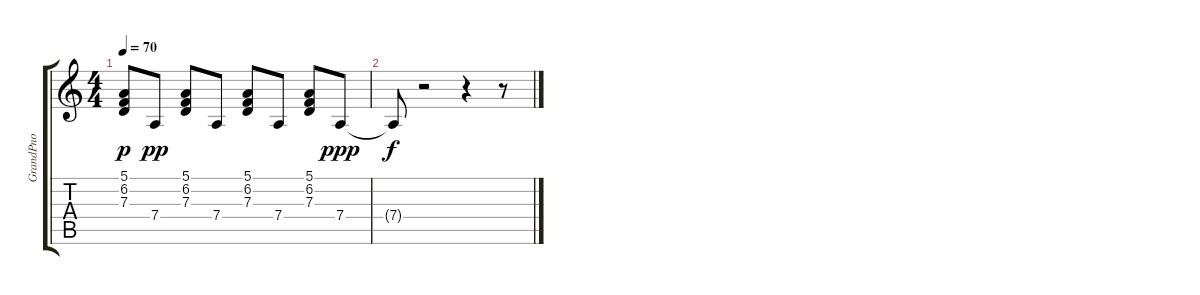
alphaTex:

\track ("GrandPno" "GrandPno") {instrument acousticgrandpiano}
\staff {score tabs}
\tuning (E4 B3 G3 D3 A2 E2) {hide}
\ts (4 4)
\tempo 70
\clef g2
\ks c
(5.1 6.2 7.3).8{dy p} 7.4.8{dy pp} (5.1 6.2 7.3).8 7.4.8 (5.1 6.2 7.3).8 7.4.8 (5.1 6.2 7.3).8 7.4.8{dy ppp} |
7.4{t}.8{dy f} r.2 r.4 r.8
